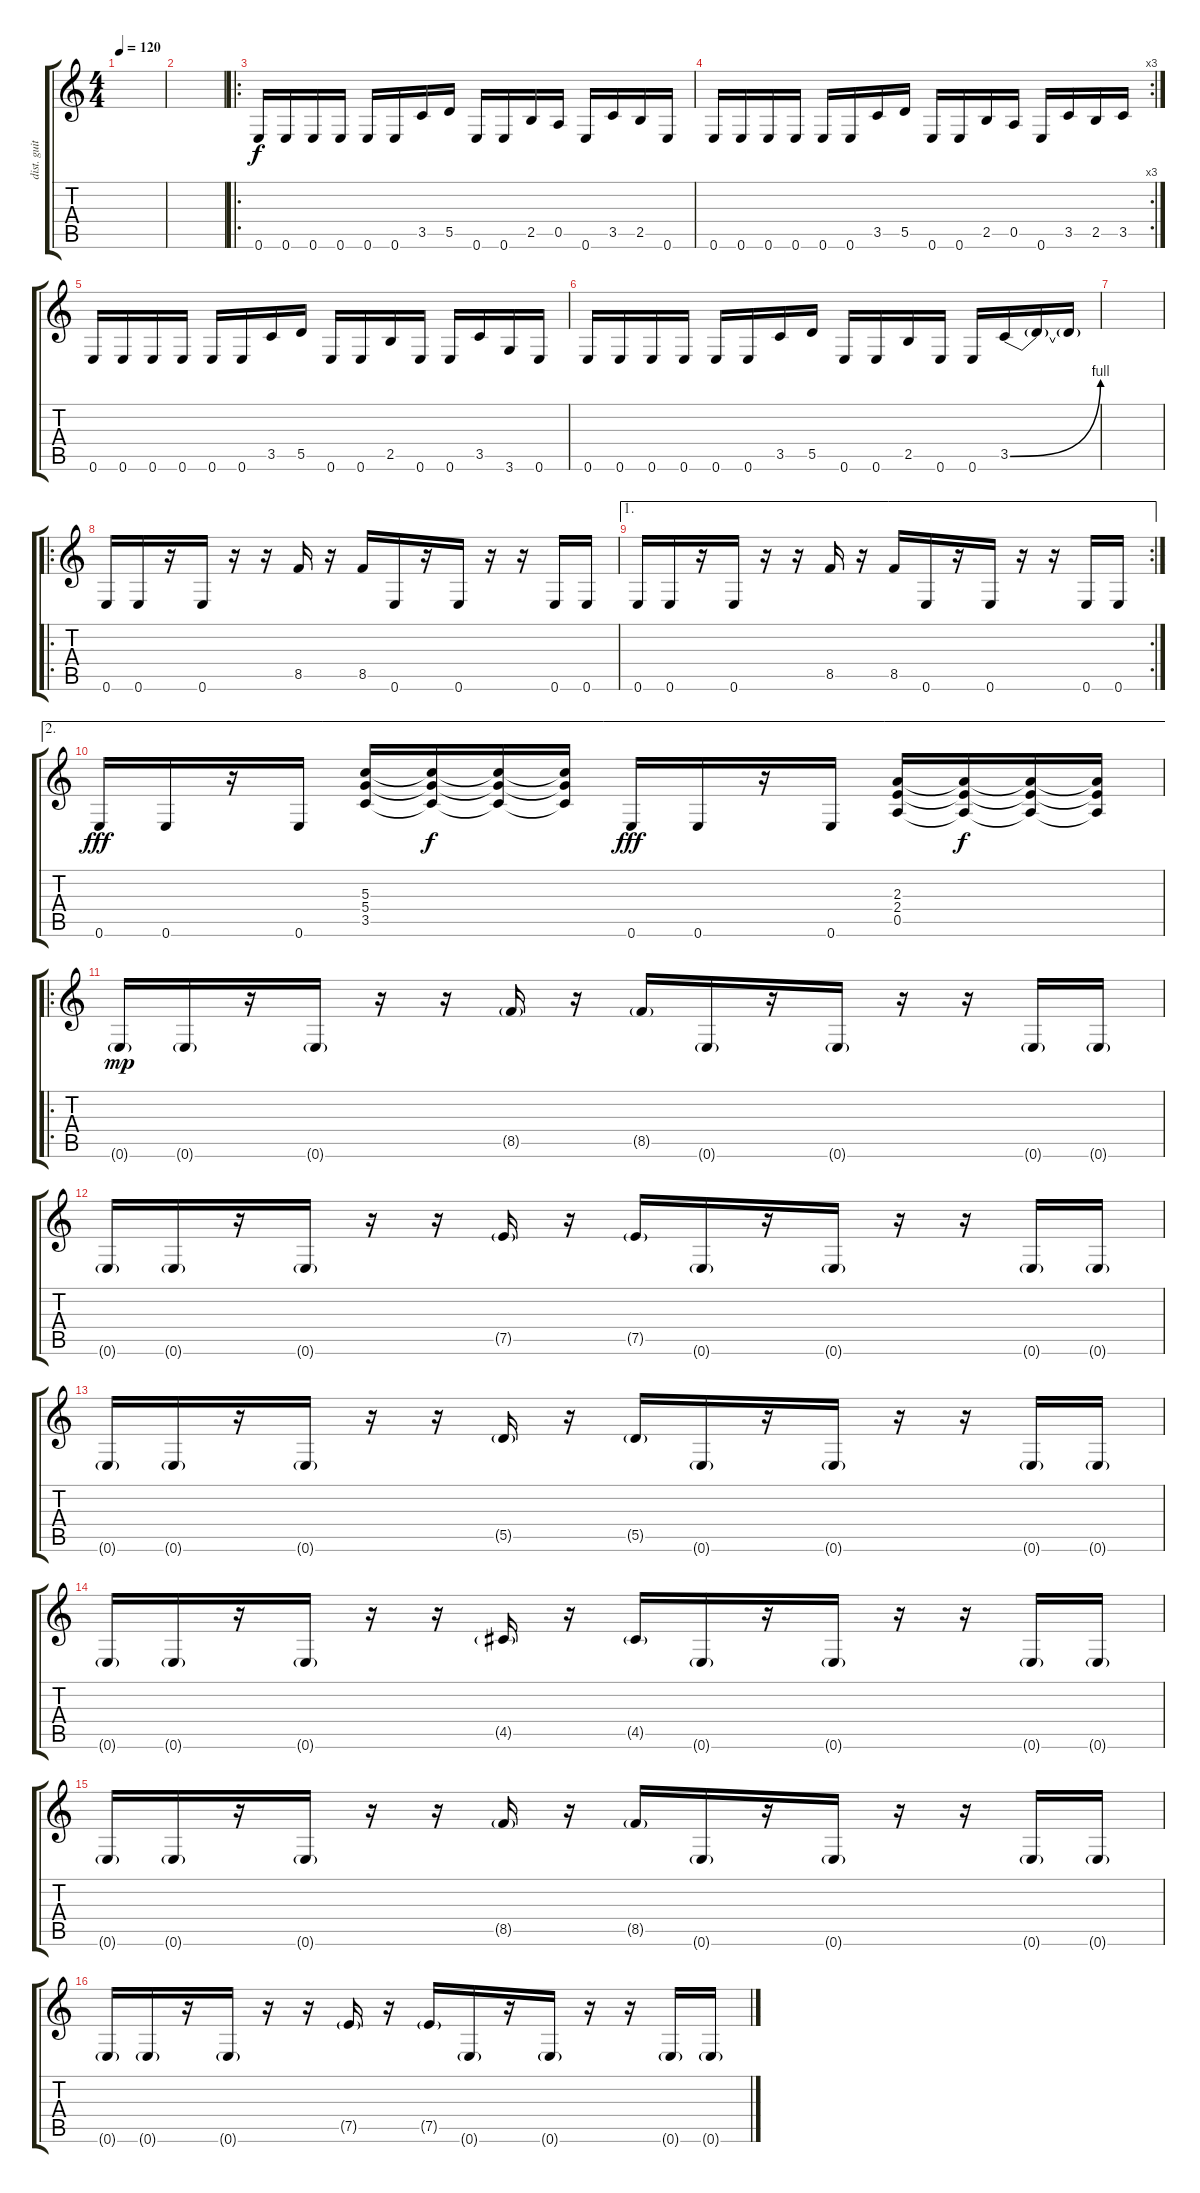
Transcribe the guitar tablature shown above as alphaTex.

\track ("dist. guitar" "dist. guit") {instrument distortionguitar}
\staff {score tabs}
\tuning (E4 B3 G3 D3 A2 E2) {hide}
\ts (4 4)
\tempo 120
\clef g2
\ks c
|
|
\ro
0.6.16 0.6.16 0.6.16 0.6.16 0.6.16 0.6.16 3.5.16 5.5.16 0.6.16 0.6.16 2.5.16 0.5.16 0.6.16 3.5.16 2.5.16 0.6.16 |
\rc 3
0.6.16 0.6.16 0.6.16 0.6.16 0.6.16 0.6.16 3.5.16 5.5.16 0.6.16 0.6.16 2.5.16 0.5.16 0.6.16 3.5.16 2.5.16 3.5.16 |
0.6.16 0.6.16 0.6.16 0.6.16 0.6.16 0.6.16 3.5.16 5.5.16 0.6.16 0.6.16 2.5.16 0.6.16 0.6.16 3.5.16 3.6.16 0.6.16 |
0.6.16 0.6.16 0.6.16 0.6.16 0.6.16 0.6.16 3.5.16 5.5.16 0.6.16 0.6.16 2.5.16 0.6.16 0.6.16 3.5{be (bend 0 0 60 4)}.16 3.5{t}.16 3.5{t}.16 |
|
\ro
0.6.16 0.6.16 r.16 0.6.16 r.16 r.16 8.5.16 r.16 8.5.16 0.6.16 r.16 0.6.16 r.16 r.16 0.6.16 0.6.16 |
\ae 1
\rc 2
0.6.16 0.6.16 r.16 0.6.16 r.16 r.16 8.5.16 r.16 8.5.16 0.6.16 r.16 0.6.16 r.16 r.16 0.6.16 0.6.16 |
\ae 2
0.6.16{dy fff} 0.6.16 r.16 0.6.16 (5.3 5.4 3.5).16 (5.3{t} 5.4{t} 3.5{t}).16{dy f} (5.3{t} 5.4{t} 3.5{t}).16 (5.3{t} 5.4{t} 3.5{t}).16 0.6.16{dy fff} 0.6.16 r.16 0.6.16 (2.3 2.4 0.5).16 (2.3{t} 2.4{t} 0.5{t}).16{dy f} (2.3{t} 2.4{t} 0.5{t}).16 (2.3{t} 2.4{t} 0.5{t}).16 |
\ro
0.6{g}.16{dy mp} 0.6{g}.16 r.16 0.6{g}.16 r.16 r.16 8.5{g}.16 r.16 8.5{g}.16 0.6{g}.16 r.16 0.6{g}.16 r.16 r.16 0.6{g}.16 0.6{g}.16 |
0.6{g}.16 0.6{g}.16 r.16 0.6{g}.16 r.16 r.16 7.5{g}.16 r.16 7.5{g}.16 0.6{g}.16 r.16 0.6{g}.16 r.16 r.16 0.6{g}.16 0.6{g}.16 |
0.6{g}.16 0.6{g}.16 r.16 0.6{g}.16 r.16 r.16 5.5{g}.16 r.16 5.5{g}.16 0.6{g}.16 r.16 0.6{g}.16 r.16 r.16 0.6{g}.16 0.6{g}.16 |
0.6{g}.16 0.6{g}.16 r.16 0.6{g}.16 r.16 r.16 4.5{g}.16 r.16 4.5{g}.16 0.6{g}.16 r.16 0.6{g}.16 r.16 r.16 0.6{g}.16 0.6{g}.16 |
0.6{g}.16 0.6{g}.16 r.16 0.6{g}.16 r.16 r.16 8.5{g}.16 r.16 8.5{g}.16 0.6{g}.16 r.16 0.6{g}.16 r.16 r.16 0.6{g}.16 0.6{g}.16 |
0.6{g}.16 0.6{g}.16 r.16 0.6{g}.16 r.16 r.16 7.5{g}.16 r.16 7.5{g}.16 0.6{g}.16 r.16 0.6{g}.16 r.16 r.16 0.6{g}.16 0.6{g}.16
